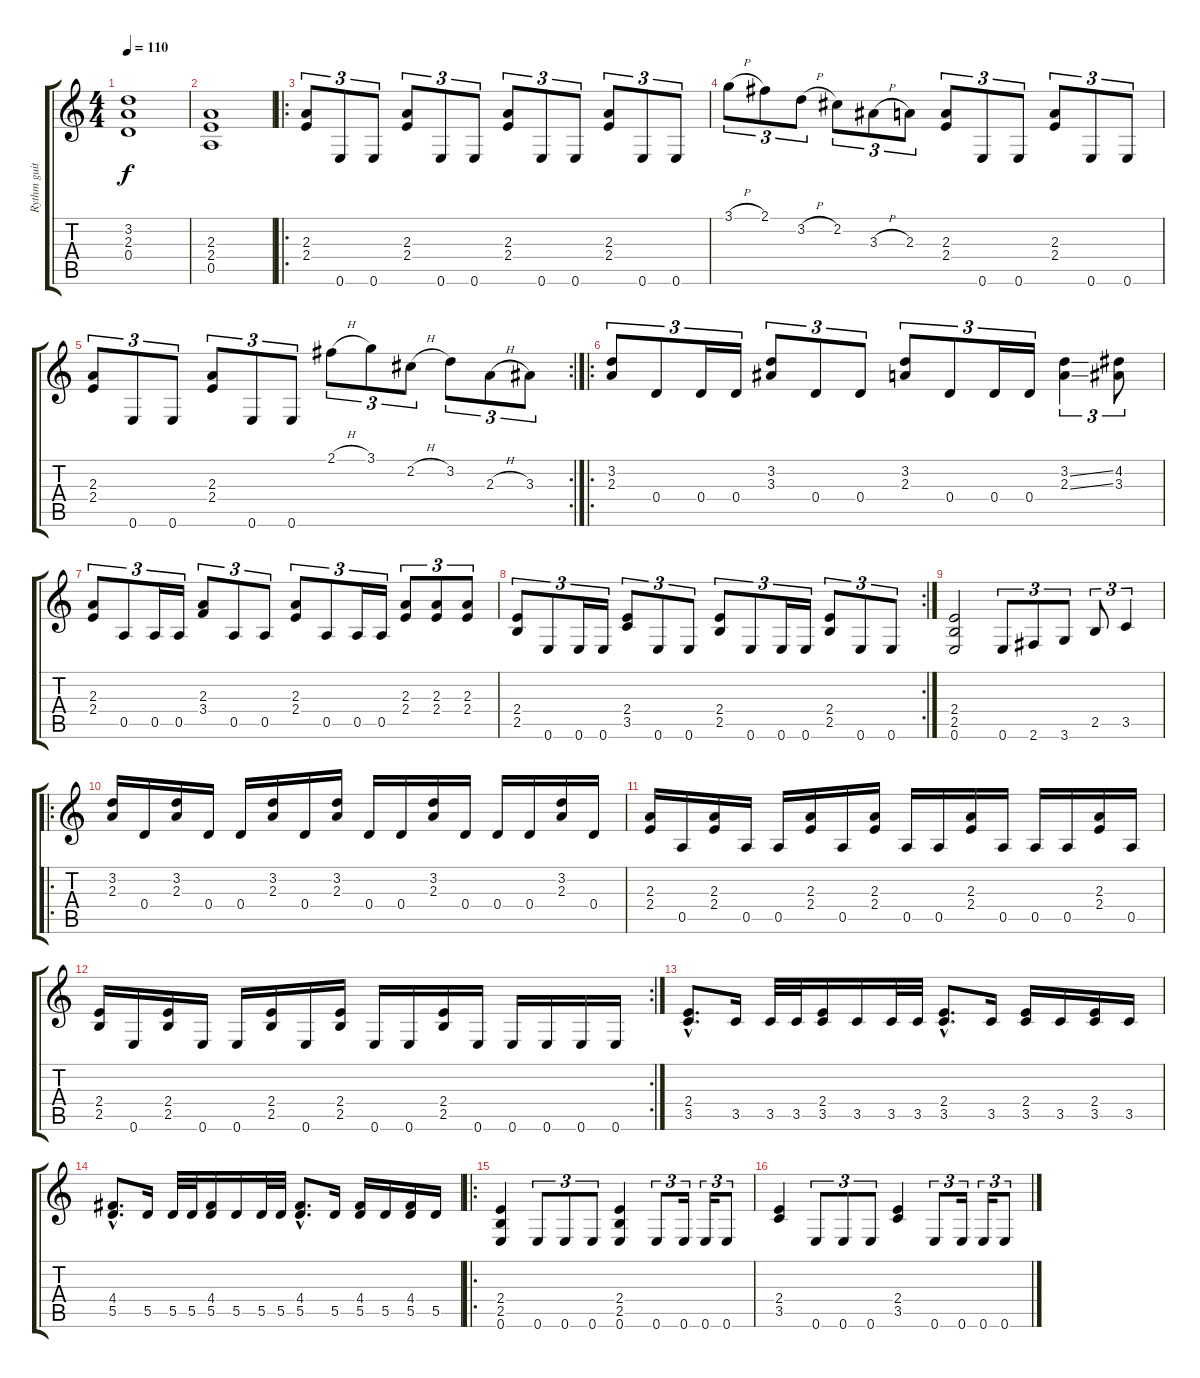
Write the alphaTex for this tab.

\track ("Rythm guitar" "Rythm guit") {instrument distortionguitar}
\staff {score tabs}
\tuning (E4 B3 G3 D3 A2 E2) {hide}
\ts (4 4)
\tempo 110
\clef g2
\ks c
(3.2{t} 2.3{t} 0.4{t}).1{dy f} |
(2.3 2.4 0.5).1 |
\ro
(2.3 2.4).8{tu (3 2)} 0.6.8{tu (3 2)} 0.6.8{tu (3 2)} (2.3 2.4).8{tu (3 2)} 0.6.8{tu (3 2)} 0.6.8{tu (3 2)} (2.3 2.4).8{tu (3 2)} 0.6.8{tu (3 2)} 0.6.8{tu (3 2)} (2.3 2.4).8{tu (3 2)} 0.6.8{tu (3 2)} 0.6.8{tu (3 2)} |
3.1{h}.8{tu (3 2)} 2.1.8{tu (3 2)} 3.2{h}.8{tu (3 2)} 2.2.8{tu (3 2)} 3.3{h}.8{tu (3 2)} 2.3.8{tu (3 2)} (2.3 2.4).8{tu (3 2)} 0.6.8{tu (3 2)} 0.6.8{tu (3 2)} (2.3 2.4).8{tu (3 2)} 0.6.8{tu (3 2)} 0.6.8{tu (3 2)} |
\rc 2
(2.3 2.4).8{tu (3 2)} 0.6.8{tu (3 2)} 0.6.8{tu (3 2)} (2.3 2.4).8{tu (3 2)} 0.6.8{tu (3 2)} 0.6.8{tu (3 2)} 2.1{h}.8{tu (3 2)} 3.1.8{tu (3 2)} 2.2{h}.8{tu (3 2)} 3.2.8{tu (3 2)} 2.3{h}.8{tu (3 2)} 3.3.8{tu (3 2)} |
\ro
(3.2 2.3).8{tu (3 2)} 0.4.8{tu (3 2)} 0.4.16{tu (3 2)} 0.4.16{tu (3 2)} (3.2 3.3).8{tu (3 2)} 0.4.8{tu (3 2)} 0.4.8{tu (3 2)} (3.2 2.3).8{tu (3 2)} 0.4.8{tu (3 2)} 0.4.16{tu (3 2)} 0.4.16{tu (3 2)} (3.2{ss} 2.3{ss}).4{tu (3 2)} (4.2 3.3).8{tu (3 2)} |
(2.3 2.4).8{tu (3 2)} 0.5.8{tu (3 2)} 0.5.16{tu (3 2)} 0.5.16{tu (3 2)} (2.3 3.4).8{tu (3 2)} 0.5.8{tu (3 2)} 0.5.8{tu (3 2)} (2.3 2.4).8{tu (3 2)} 0.5.8{tu (3 2)} 0.5.16{tu (3 2)} 0.5.16{tu (3 2)} (2.3 2.4).8{tu (3 2)} (2.3 2.4).8{tu (3 2)} (2.3 2.4).8{tu (3 2)} |
\rc 2
(2.4 2.5).8{tu (3 2)} 0.6.8{tu (3 2)} 0.6.16{tu (3 2)} 0.6.16{tu (3 2)} (2.4 3.5).8{tu (3 2)} 0.6.8{tu (3 2)} 0.6.8{tu (3 2)} (2.4 2.5).8{tu (3 2)} 0.6.8{tu (3 2)} 0.6.16{tu (3 2)} 0.6.16{tu (3 2)} (2.4 2.5).8{tu (3 2)} 0.6.8{tu (3 2)} 0.6.8{tu (3 2)} |
(2.4 2.5 0.6).2 0.6.8{tu (3 2)} 2.6.8{tu (3 2)} 3.6.8{tu (3 2)} 2.5.8{tu (3 2)} 3.5.4{tu (3 2)} |
\ro
(3.2 2.3).16 0.4.16 (3.2 2.3).16 0.4.16 0.4.16 (3.2 2.3).16 0.4.16 (3.2 2.3).16 0.4.16 0.4.16 (3.2 2.3).16 0.4.16 0.4.16 0.4.16 (3.2 2.3).16 0.4.16 |
(2.3 2.4).16 0.5.16 (2.3 2.4).16 0.5.16 0.5.16 (2.3 2.4).16 0.5.16 (2.3 2.4).16 0.5.16 0.5.16 (2.3 2.4).16 0.5.16 0.5.16 0.5.16 (2.3 2.4).16 0.5.16 |
\rc 2
(2.4 2.5).16 0.6.16 (2.4 2.5).16 0.6.16 0.6.16 (2.4 2.5).16 0.6.16 (2.4 2.5).16 0.6.16 0.6.16 (2.4 2.5).16 0.6.16 0.6.16 0.6.16 0.6.16 0.6.16 |
(2.4{hac} 3.5{hac}).8{d} 3.5.16 3.5.32 3.5.32 (2.4 3.5).16 3.5.16 3.5.32 3.5.32 (2.4{hac} 3.5{hac}).8{d} 3.5.16 (2.4 3.5).16 3.5.16 (2.4 3.5).16 3.5.16 |
(4.4{hac} 5.5{hac}).8{d} 5.5.16 5.5.32 5.5.32 (4.4 5.5).16 5.5.16 5.5.32 5.5.32 (4.4{hac} 5.5{hac}).8{d} 5.5.16 (4.4 5.5).16 5.5.16 (4.4 5.5).16 5.5.16 |
\ro
(2.4 2.5 0.6).4 0.6.8{tu (3 2)} 0.6.8{tu (3 2)} 0.6.8{tu (3 2)} (2.4 2.5 0.6).4 0.6.8{tu (3 2)} 0.6.16{tu (3 2)} 0.6.16{tu (3 2)} 0.6.8{tu (3 2)} |
(2.4 3.5).4 0.6.8{tu (3 2)} 0.6.8{tu (3 2)} 0.6.8{tu (3 2)} (2.4 3.5).4 0.6.8{tu (3 2)} 0.6.16{tu (3 2)} 0.6.16{tu (3 2)} 0.6.8{tu (3 2)}
